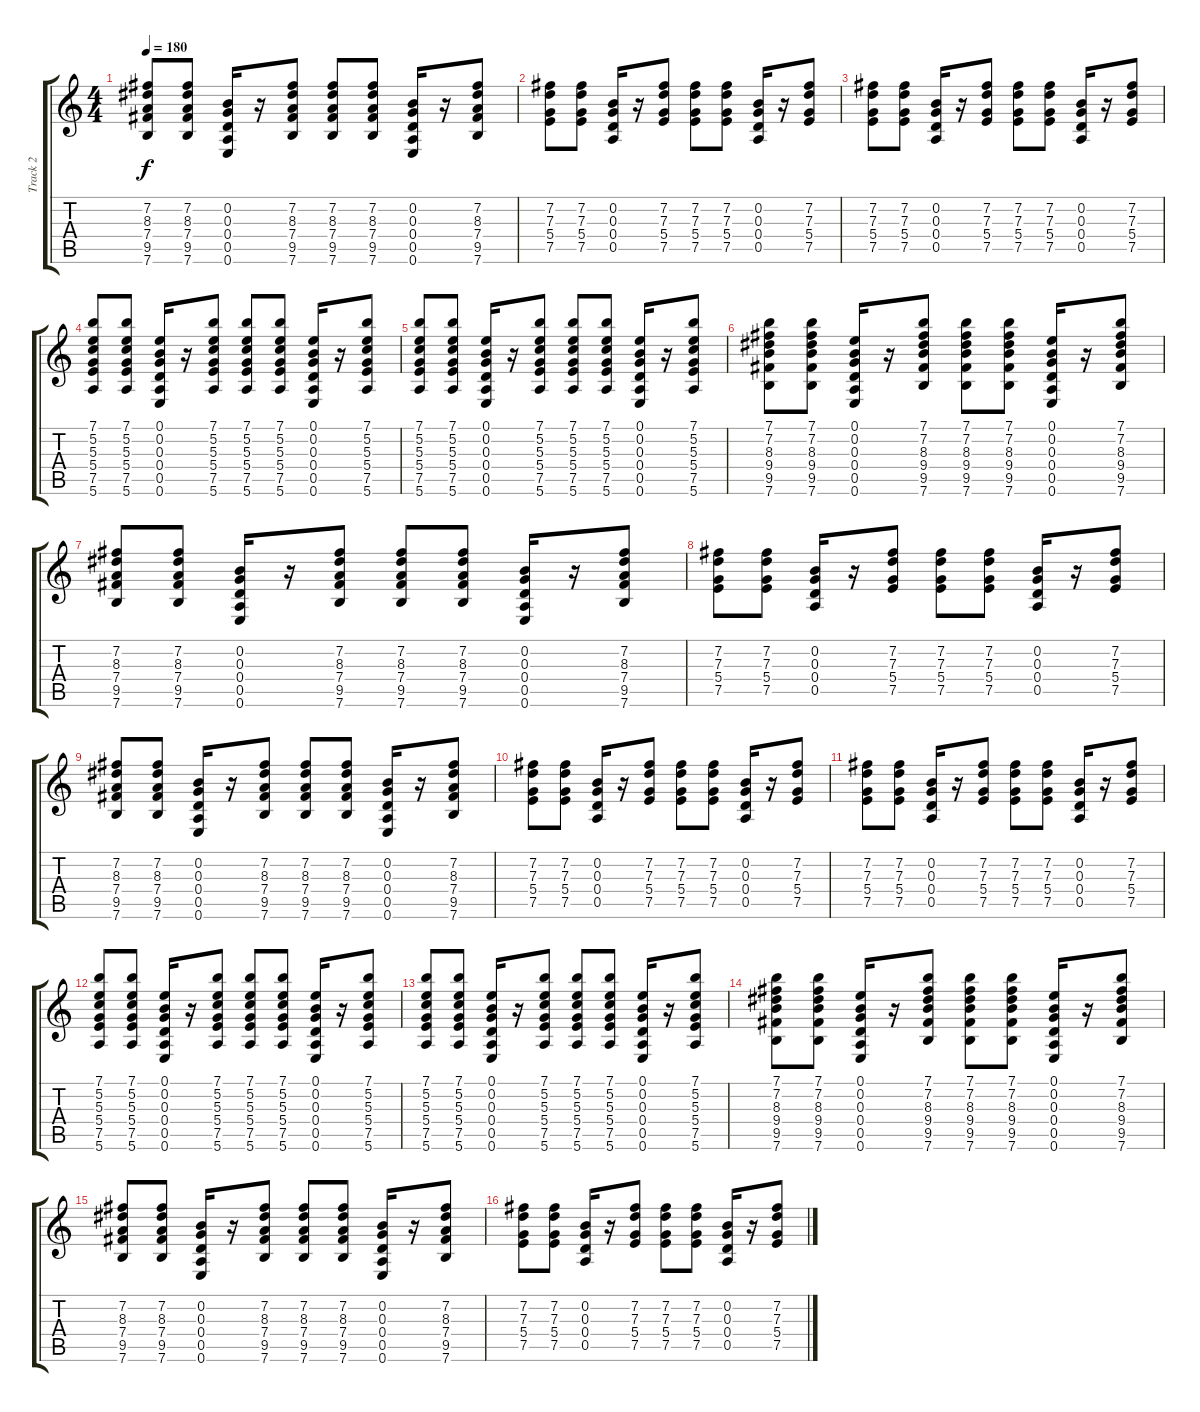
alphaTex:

\track ("Track 2" "Track 2") {instrument acousticguitarsteel}
\staff {score tabs}
\tuning (E4 B3 G3 D3 A2 E2) {hide}
\ts (4 4)
\tempo 180
\clef g2
\ks c
(7.2 8.3 7.4 9.5 7.6).8{dy f} (7.2 8.3 7.4 9.5 7.6).8 (0.2 0.3 0.4 0.5 0.6).16 r.16 (7.2 8.3 7.4 9.5 7.6).8 (7.2 8.3 7.4 9.5 7.6).8 (7.2 8.3 7.4 9.5 7.6).8 (0.2 0.3 0.4 0.5 0.6).16 r.16 (7.2 8.3 7.4 9.5 7.6).8 |
(7.2 7.3 5.4 7.5).8 (7.2 7.3 5.4 7.5).8 (0.2 0.3 0.4 0.5).16 r.16 (7.2 7.3 5.4 7.5).8 (7.2 7.3 5.4 7.5).8 (7.2 7.3 5.4 7.5).8 (0.2 0.3 0.4 0.5).16 r.16 (7.2 7.3 5.4 7.5).8 |
(7.2 7.3 5.4 7.5).8 (7.2 7.3 5.4 7.5).8 (0.2 0.3 0.4 0.5).16 r.16 (7.2 7.3 5.4 7.5).8 (7.2 7.3 5.4 7.5).8 (7.2 7.3 5.4 7.5).8 (0.2 0.3 0.4 0.5).16 r.16 (7.2 7.3 5.4 7.5).8 |
(7.1 5.2 5.3 5.4 7.5 5.6).8 (7.1 5.2 5.3 5.4 7.5 5.6).8 (0.1 0.2 0.3 0.4 0.5 0.6).16 r.16 (7.1 5.2 5.3 5.4 7.5 5.6).8 (7.1 5.2 5.3 5.4 7.5 5.6).8 (7.1 5.2 5.3 5.4 7.5 5.6).8 (0.1 0.2 0.3 0.4 0.5 0.6).16 r.16 (7.1 5.2 5.3 5.4 7.5 5.6).8 |
(7.1 5.2 5.3 5.4 7.5 5.6).8 (7.1 5.2 5.3 5.4 7.5 5.6).8 (0.1 0.2 0.3 0.4 0.5 0.6).16 r.16 (7.1 5.2 5.3 5.4 7.5 5.6).8 (7.1 5.2 5.3 5.4 7.5 5.6).8 (7.1 5.2 5.3 5.4 7.5 5.6).8 (0.1 0.2 0.3 0.4 0.5 0.6).16 r.16 (7.1 5.2 5.3 5.4 7.5 5.6).8 |
(7.1 7.2 8.3 9.4 9.5 7.6).8 (7.1 7.2 8.3 9.4 9.5 7.6).8 (0.1 0.2 0.3 0.4 0.5 0.6).16 r.16 (7.1 7.2 8.3 9.4 9.5 7.6).8 (7.1 7.2 8.3 9.4 9.5 7.6).8 (7.1 7.2 8.3 9.4 9.5 7.6).8 (0.1 0.2 0.3 0.4 0.5 0.6).16 r.16 (7.1 7.2 8.3 9.4 9.5 7.6).8 |
(7.2 8.3 7.4 9.5 7.6).8 (7.2 8.3 7.4 9.5 7.6).8 (0.2 0.3 0.4 0.5 0.6).16 r.16 (7.2 8.3 7.4 9.5 7.6).8 (7.2 8.3 7.4 9.5 7.6).8 (7.2 8.3 7.4 9.5 7.6).8 (0.2 0.3 0.4 0.5 0.6).16 r.16 (7.2 8.3 7.4 9.5 7.6).8 |
(7.2 7.3 5.4 7.5).8 (7.2 7.3 5.4 7.5).8 (0.2 0.3 0.4 0.5).16 r.16 (7.2 7.3 5.4 7.5).8 (7.2 7.3 5.4 7.5).8 (7.2 7.3 5.4 7.5).8 (0.2 0.3 0.4 0.5).16 r.16 (7.2 7.3 5.4 7.5).8 |
(7.2 8.3 7.4 9.5 7.6).8 (7.2 8.3 7.4 9.5 7.6).8 (0.2 0.3 0.4 0.5 0.6).16 r.16 (7.2 8.3 7.4 9.5 7.6).8 (7.2 8.3 7.4 9.5 7.6).8 (7.2 8.3 7.4 9.5 7.6).8 (0.2 0.3 0.4 0.5 0.6).16 r.16 (7.2 8.3 7.4 9.5 7.6).8 |
(7.2 7.3 5.4 7.5).8 (7.2 7.3 5.4 7.5).8 (0.2 0.3 0.4 0.5).16 r.16 (7.2 7.3 5.4 7.5).8 (7.2 7.3 5.4 7.5).8 (7.2 7.3 5.4 7.5).8 (0.2 0.3 0.4 0.5).16 r.16 (7.2 7.3 5.4 7.5).8 |
(7.2 7.3 5.4 7.5).8 (7.2 7.3 5.4 7.5).8 (0.2 0.3 0.4 0.5).16 r.16 (7.2 7.3 5.4 7.5).8 (7.2 7.3 5.4 7.5).8 (7.2 7.3 5.4 7.5).8 (0.2 0.3 0.4 0.5).16 r.16 (7.2 7.3 5.4 7.5).8 |
(7.1 5.2 5.3 5.4 7.5 5.6).8 (7.1 5.2 5.3 5.4 7.5 5.6).8 (0.1 0.2 0.3 0.4 0.5 0.6).16 r.16 (7.1 5.2 5.3 5.4 7.5 5.6).8 (7.1 5.2 5.3 5.4 7.5 5.6).8 (7.1 5.2 5.3 5.4 7.5 5.6).8 (0.1 0.2 0.3 0.4 0.5 0.6).16 r.16 (7.1 5.2 5.3 5.4 7.5 5.6).8 |
(7.1 5.2 5.3 5.4 7.5 5.6).8 (7.1 5.2 5.3 5.4 7.5 5.6).8 (0.1 0.2 0.3 0.4 0.5 0.6).16 r.16 (7.1 5.2 5.3 5.4 7.5 5.6).8 (7.1 5.2 5.3 5.4 7.5 5.6).8 (7.1 5.2 5.3 5.4 7.5 5.6).8 (0.1 0.2 0.3 0.4 0.5 0.6).16 r.16 (7.1 5.2 5.3 5.4 7.5 5.6).8 |
(7.1 7.2 8.3 9.4 9.5 7.6).8 (7.1 7.2 8.3 9.4 9.5 7.6).8 (0.1 0.2 0.3 0.4 0.5 0.6).16 r.16 (7.1 7.2 8.3 9.4 9.5 7.6).8 (7.1 7.2 8.3 9.4 9.5 7.6).8 (7.1 7.2 8.3 9.4 9.5 7.6).8 (0.1 0.2 0.3 0.4 0.5 0.6).16 r.16 (7.1 7.2 8.3 9.4 9.5 7.6).8 |
(7.2 8.3 7.4 9.5 7.6).8 (7.2 8.3 7.4 9.5 7.6).8 (0.2 0.3 0.4 0.5 0.6).16 r.16 (7.2 8.3 7.4 9.5 7.6).8 (7.2 8.3 7.4 9.5 7.6).8 (7.2 8.3 7.4 9.5 7.6).8 (0.2 0.3 0.4 0.5 0.6).16 r.16 (7.2 8.3 7.4 9.5 7.6).8 |
(7.2 7.3 5.4 7.5).8 (7.2 7.3 5.4 7.5).8 (0.2 0.3 0.4 0.5).16 r.16 (7.2 7.3 5.4 7.5).8 (7.2 7.3 5.4 7.5).8 (7.2 7.3 5.4 7.5).8 (0.2 0.3 0.4 0.5).16 r.16 (7.2 7.3 5.4 7.5).8
